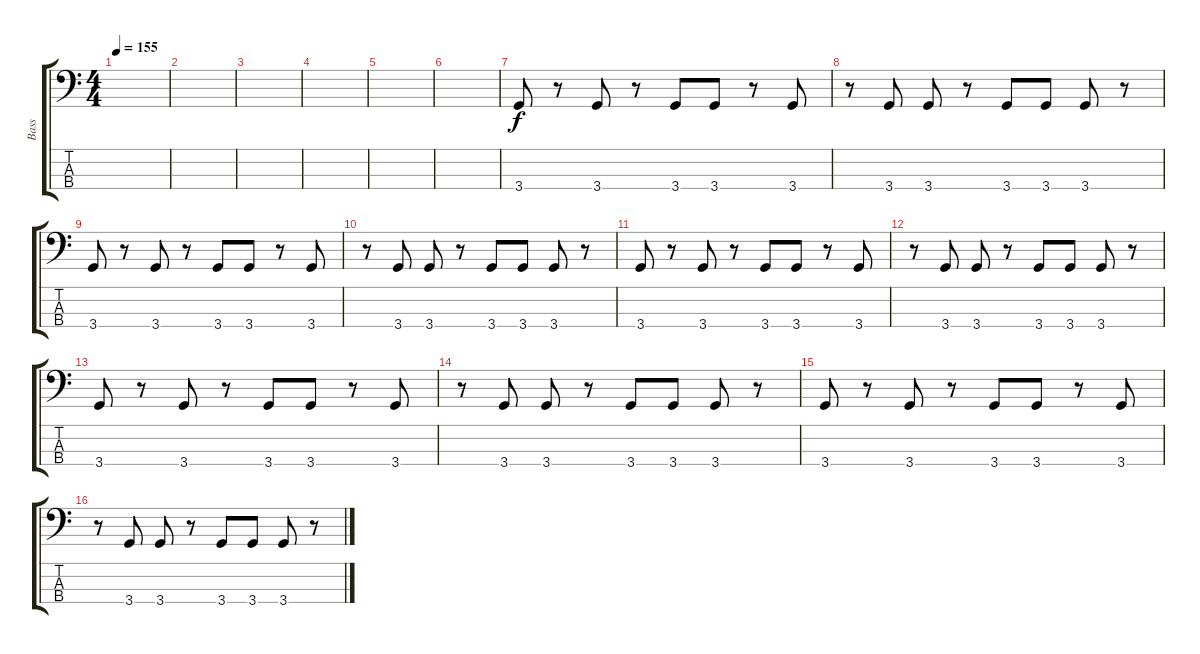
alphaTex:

\track ("Bass" "Bass") {instrument electricbassfinger}
\staff {score tabs}
\tuning (G2 D2 A1 E1) {hide}
\ts (4 4)
\tempo 155
\clef f4
\ks c
|
|
|
|
|
|
3.4.8 r.8 3.4.8 r.8 3.4.8 3.4.8 r.8 3.4.8 |
r.8 3.4.8 3.4.8 r.8 3.4.8 3.4.8 3.4.8 r.8 |
3.4.8 r.8 3.4.8 r.8 3.4.8 3.4.8 r.8 3.4.8 |
r.8 3.4.8 3.4.8 r.8 3.4.8 3.4.8 3.4.8 r.8 |
3.4.8 r.8 3.4.8 r.8 3.4.8 3.4.8 r.8 3.4.8 |
r.8 3.4.8 3.4.8 r.8 3.4.8 3.4.8 3.4.8 r.8 |
3.4.8 r.8 3.4.8 r.8 3.4.8 3.4.8 r.8 3.4.8 |
r.8 3.4.8 3.4.8 r.8 3.4.8 3.4.8 3.4.8 r.8 |
3.4.8 r.8 3.4.8 r.8 3.4.8 3.4.8 r.8 3.4.8 |
r.8 3.4.8 3.4.8 r.8 3.4.8 3.4.8 3.4.8 r.8
